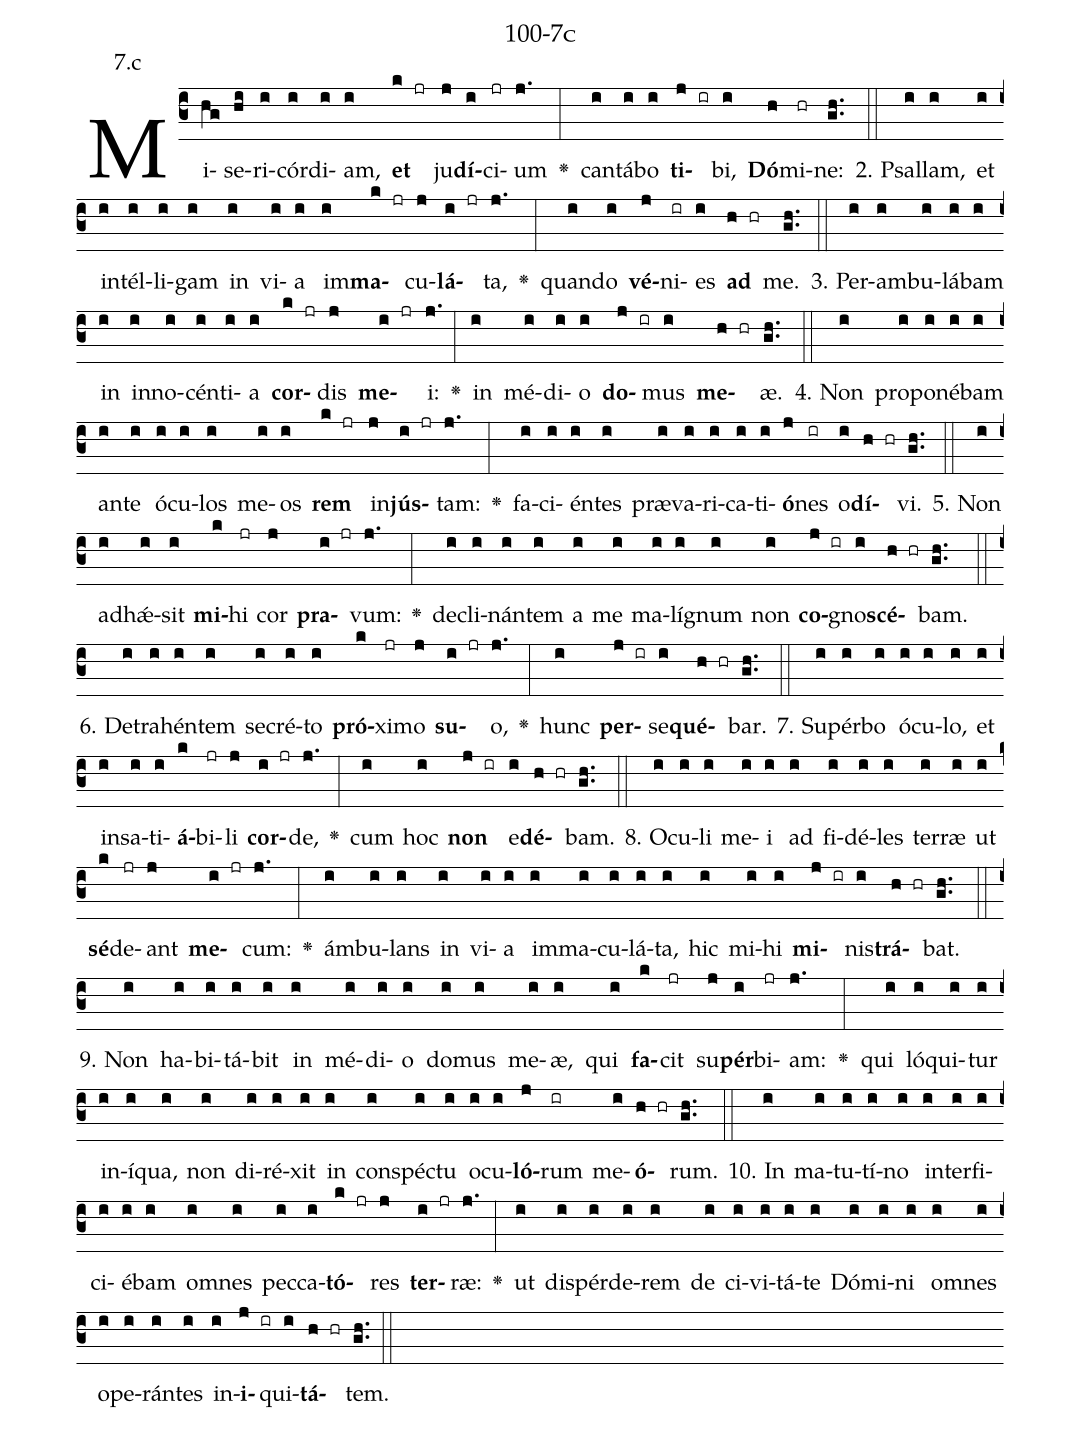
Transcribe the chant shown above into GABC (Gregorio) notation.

name: 100-7c;
annotation: 7.c;
%%
(c3)Mi(hg)se(hi)ri(i)cór(i)di(i)am,(i) <b>et</b>(k jr) ju(j)<b>dí</b>(i)ci(jr)um(j.) <v>\greheightstar</v>(:) can(i)tá(i)bo(i) <b>ti</b>(j ir)bi,(i) <b>Dó</b>(h)mi(hr)ne:(gh..) (::)
2. Psal(i)lam,(i) et(i) in(i)tél(i)li(i)gam(i) in(i) vi(i)a(i) im(i)<b>ma</b>(k jr)cu(j)<b>lá</b>(i jr)ta,(j.) <v>\greheightstar</v>(:) quan(i)do(i) <b>vé</b>(j)ni(ir)es(i) <b>ad</b>(h hr) me.(gh..) (::)
3. Per(i)am(i)bu(i)lá(i)bam(i) in(i) in(i)no(i)cén(i)ti(i)a(i) <b>cor</b>(k jr)dis(j) <b>me</b>(i jr)i:(j.) <v>\greheightstar</v>(:) in(i) mé(i)di(i)o(i) <b>do</b>(j ir)mus(i) <b>me</b>(h hr)æ.(gh..) (::)
4. Non(i) pro(i)po(i)né(i)bam(i) an(i)te(i) ó(i)cu(i)los(i) me(i)os(i) <b>rem</b>(k jr) in(j)<b>jús</b>(i jr)tam:(j.) <v>\greheightstar</v>(:) fa(i)ci(i)én(i)tes(i) præ(i)va(i)ri(i)ca(i)ti(i)<b>ó</b>(j)nes(ir) o(i)<b>dí</b>(h hr)vi.(gh..) (::)
5. Non(i) ad(i)hǽ(i)sit(i) <b>mi</b>(k)hi(jr) cor(j) <b>pra</b>(i jr)vum:(j.) <v>\greheightstar</v>(:) de(i)cli(i)nán(i)tem(i) a(i) me(i) ma(i)lí(i)gnum(i) non(i) <b>co</b>(j ir)gno(i)<b>scé</b>(h hr)bam.(gh..) (::)
6. De(i)tra(i)hén(i)tem(i) se(i)cré(i)to(i) <b>pró</b>(k)xi(jr)mo(j) <b>su</b>(i jr)o,(j.) <v>\greheightstar</v>(:) hunc(i) <b>per</b>(j ir)se(i)<b>qué</b>(h hr)bar.(gh..) (::)
7. Su(i)pér(i)bo(i) ó(i)cu(i)lo,(i) et(i) in(i)sa(i)ti(i)<b>á</b>(k)bi(jr)li(j) <b>cor</b>(i jr)de,(j.) <v>\greheightstar</v>(:) cum(i) hoc(i) <b>non</b>(j ir) e(i)<b>dé</b>(h hr)bam.(gh..) (::)
8. O(i)cu(i)li(i) me(i)i(i) ad(i) fi(i)dé(i)les(i) ter(i)ræ(i) ut(i) <b>sé</b>(k)de(jr)ant(j) <b>me</b>(i jr)cum:(j.) <v>\greheightstar</v>(:) ám(i)bu(i)lans(i) in(i) vi(i)a(i) im(i)ma(i)cu(i)lá(i)ta,(i) hic(i) mi(i)hi(i) <b>mi</b>(j ir)nis(i)<b>trá</b>(h hr)bat.(gh..) (::)
9. Non(i) ha(i)bi(i)tá(i)bit(i) in(i) mé(i)di(i)o(i) do(i)mus(i) me(i)æ,(i) qui(i) <b>fa</b>(k)cit(jr) su(j)<b>pér</b>(i)bi(jr)am:(j.) <v>\greheightstar</v>(:) qui(i) ló(i)qui(i)tur(i) in(i)í(i)qua,(i) non(i) di(i)ré(i)xit(i) in(i) con(i)spéc(i)tu(i) o(i)cu(i)<b>ló</b>(j)rum(ir) me(i)<b>ó</b>(h hr)rum.(gh..) (::)
10. In(i) ma(i)tu(i)tí(i)no(i) in(i)ter(i)fi(i)ci(i)é(i)bam(i) om(i)nes(i) pec(i)ca(i)<b>tó</b>(k jr)res(j) <b>ter</b>(i jr)ræ:(j.) <v>\greheightstar</v>(:) ut(i) dis(i)pér(i)de(i)rem(i) de(i) ci(i)vi(i)tá(i)te(i) Dó(i)mi(i)ni(i) om(i)nes(i) o(i)pe(i)rán(i)tes(i) in(i)<b>i</b>(j ir)qui(i)<b>tá</b>(h hr)tem.(gh..) (::)
